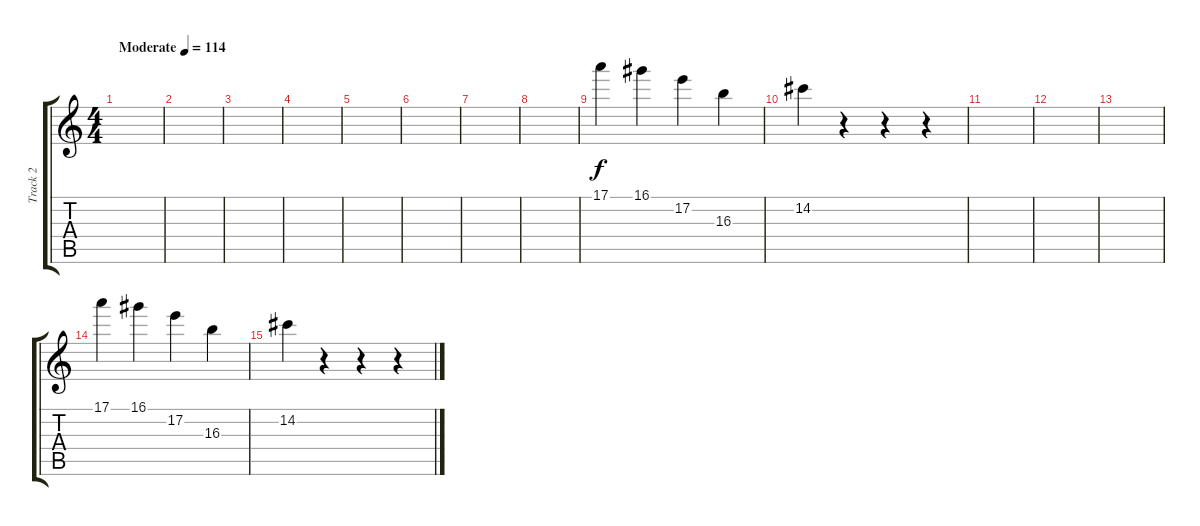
\track ("Track 2" "Track 2") {instrument synthbass1}
\staff {score tabs}
\tuning (E4 B3 G3 D3 A2 E2) {hide}
\ts (4 4)
\tempo (114 "Moderate")
\clef g2
\ks c
|
|
|
|
|
|
|
|
17.1.4 16.1.4 17.2.4 16.3.4 |
14.2.4 r.4 r.4 r.4 |
|
|
|
17.1.4 16.1.4 17.2.4 16.3.4 |
14.2.4 r.4 r.4 r.4
